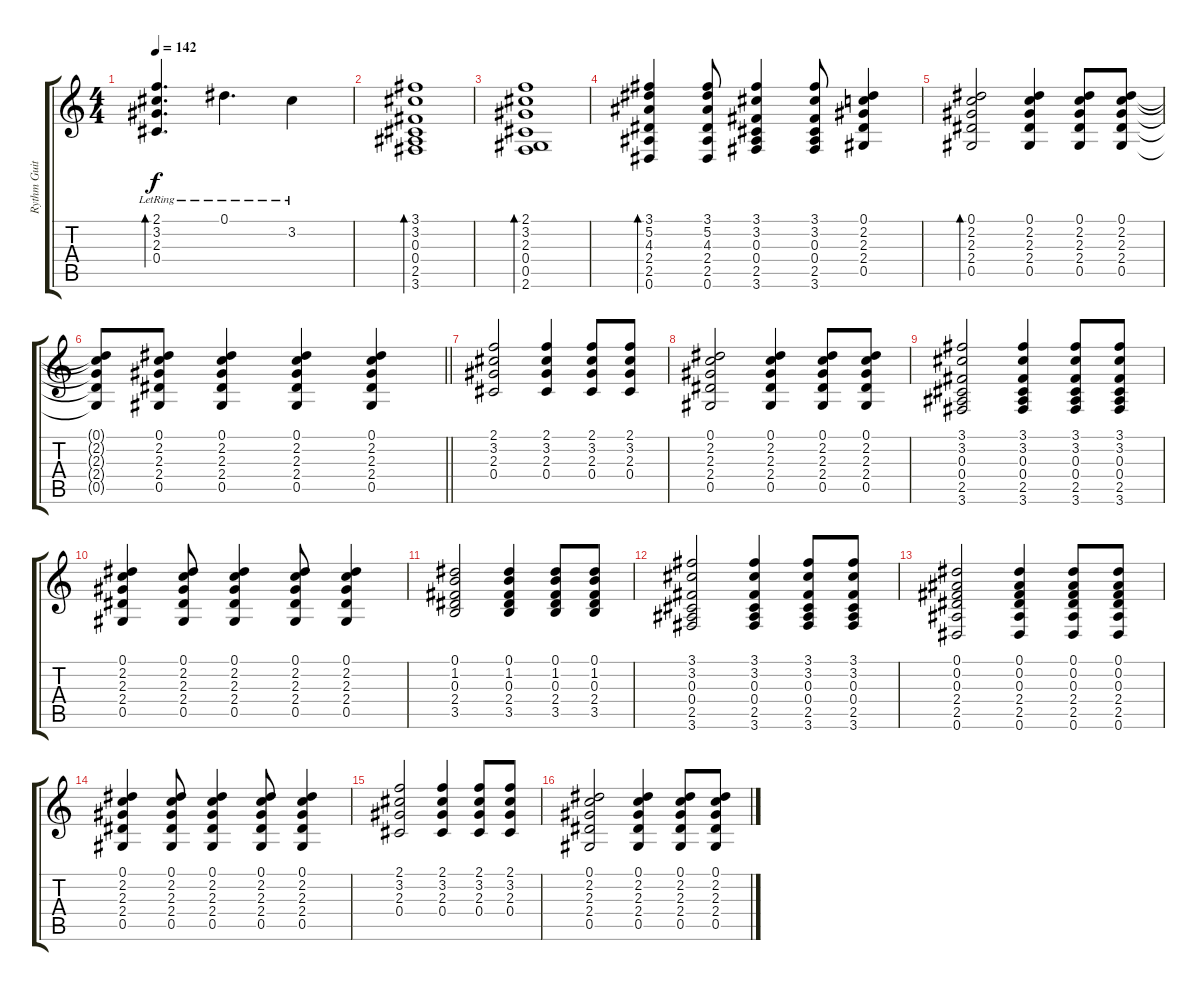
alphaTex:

\track ("Rythm Guitar" "Rythm Guit") {instrument acousticguitarsteel}
\staff {score tabs}
\tuning (Eb4 Bb3 Gb3 Db3 Ab2 Eb2) {hide}
\ts (4 4)
\tempo 142
\clef g2
\ks c
(2.1{lr} 3.2{lr} 2.3{lr} 0.4{lr}).4{d bd 120 dy f} 0.1{lr}.4{d} 3.2{lr}.4 |
(3.1 3.2 0.3 0.4 2.5 3.6).1{bd 120} |
(2.1 3.2 2.3 0.4 0.5 2.6).1{bd 120} |
(3.1 5.2 4.3 2.4 2.5 0.6).4{bd 120} (3.1 5.2 4.3 2.4 2.5 0.6).8 (3.1 3.2 0.3 0.4 2.5 3.6).4 (3.1 3.2 0.3 0.4 2.5 3.6).8 (0.1 2.2 2.3 2.4 0.5).4 |
(0.1 2.2 2.3 2.4 0.5).2{bd 120} (0.1 2.2 2.3 2.4 0.5).4 (0.1 2.2 2.3 2.4 0.5).8 (0.1 2.2 2.3 2.4 0.5).8 |
\barLineRight lightlight
(0.1{t} 2.2{t} 2.3{t} 2.4{t} 0.5{t}).8 (0.1 2.2 2.3 2.4 0.5).8 (0.1 2.2 2.3 2.4 0.5).4 (0.1 2.2 2.3 2.4 0.5).4 (0.1 2.2 2.3 2.4 0.5).4 |
(2.1 3.2 2.3 0.4).2 (2.1 3.2 2.3 0.4).4 (2.1 3.2 2.3 0.4).8 (2.1 3.2 2.3 0.4).8 |
(0.1 2.2 2.3 2.4 0.5).2 (0.1 2.2 2.3 2.4 0.5).4 (0.1 2.2 2.3 2.4 0.5).8 (0.1 2.2 2.3 2.4 0.5).8 |
(3.1 3.2 0.3 0.4 2.5 3.6).2 (3.1 3.2 0.3 0.4 2.5 3.6).4 (3.1 3.2 0.3 0.4 2.5 3.6).8 (3.1 3.2 0.3 0.4 2.5 3.6).8 |
(0.1 2.2 2.3 2.4 0.5).4 (0.1 2.2 2.3 2.4 0.5).8 (0.1 2.2 2.3 2.4 0.5).4 (0.1 2.2 2.3 2.4 0.5).8 (0.1 2.2 2.3 2.4 0.5).4 |
(0.1 1.2 0.3 2.4 3.5).2 (0.1 1.2 0.3 2.4 3.5).4 (0.1 1.2 0.3 2.4 3.5).8 (0.1 1.2 0.3 2.4 3.5).8 |
(3.1 3.2 0.3 0.4 2.5 3.6).2 (3.1 3.2 0.3 0.4 2.5 3.6).4 (3.1 3.2 0.3 0.4 2.5 3.6).8 (3.1 3.2 0.3 0.4 2.5 3.6).8 |
(0.1 0.2 0.3 2.4 2.5 0.6).2 (0.1 0.2 0.3 2.4 2.5 0.6).4 (0.1 0.2 0.3 2.4 2.5 0.6).8 (0.1 0.2 0.3 2.4 2.5 0.6).8 |
(0.1 2.2 2.3 2.4 0.5).4 (0.1 2.2 2.3 2.4 0.5).8 (0.1 2.2 2.3 2.4 0.5).4 (0.1 2.2 2.3 2.4 0.5).8 (0.1 2.2 2.3 2.4 0.5).4 |
(2.1 3.2 2.3 0.4).2 (2.1 3.2 2.3 0.4).4 (2.1 3.2 2.3 0.4).8 (2.1 3.2 2.3 0.4).8 |
(0.1 2.2 2.3 2.4 0.5).2 (0.1 2.2 2.3 2.4 0.5).4 (0.1 2.2 2.3 2.4 0.5).8 (0.1 2.2 2.3 2.4 0.5).8
